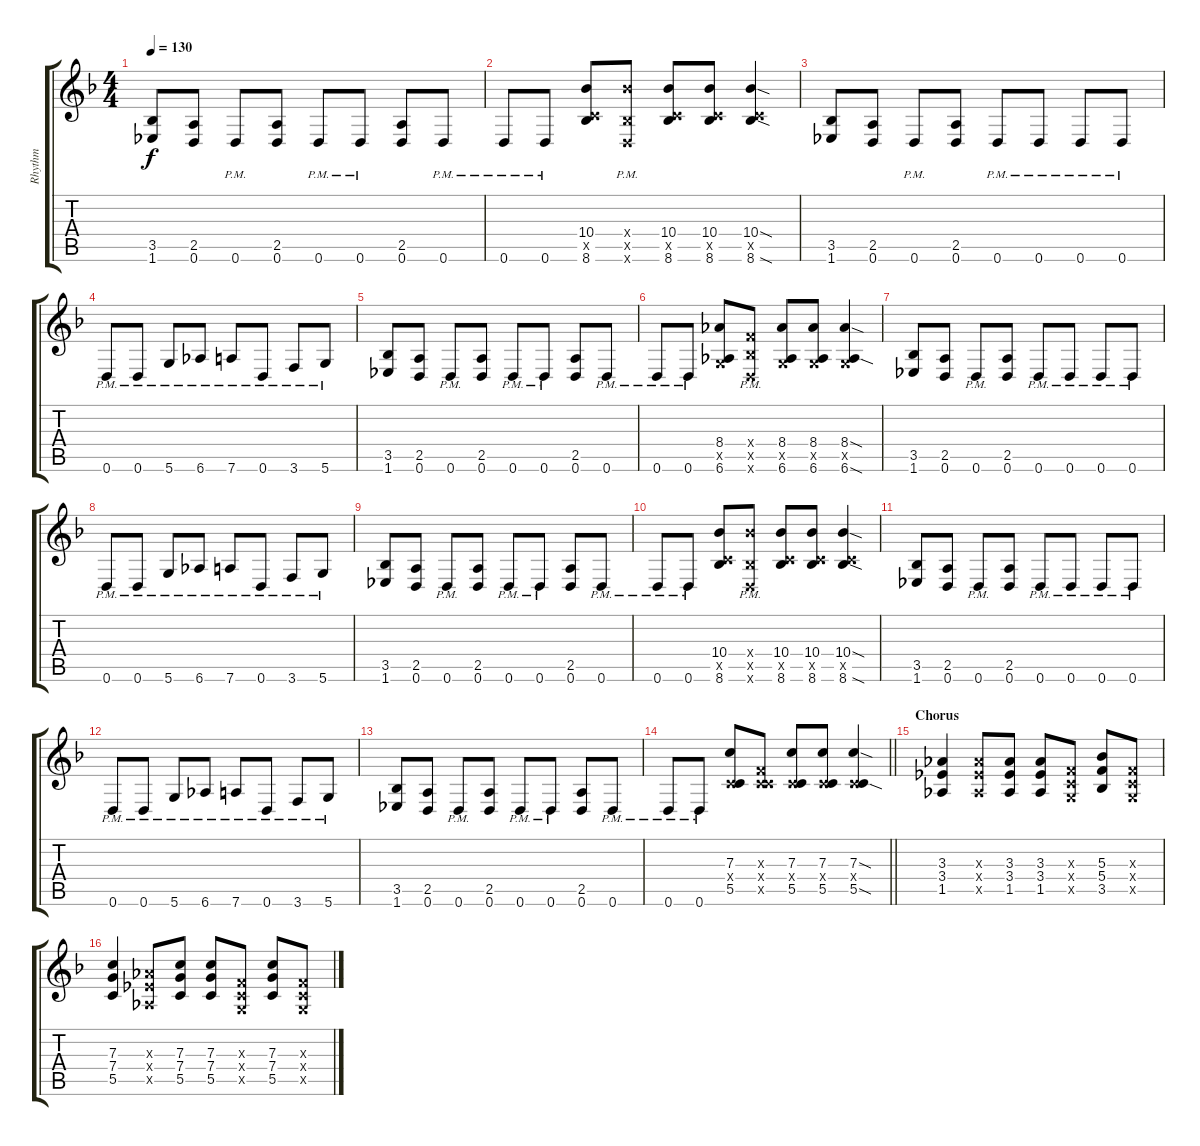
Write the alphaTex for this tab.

\track ("Rhythm" "Rhythm") {instrument overdrivenguitar}
\staff {score tabs}
\tuning (D4 A3 F3 C3 G2 D2) {hide}
\ts (4 4)
\tempo 130
\clef g2
\ks dminor
(3.5 1.6).8{dy f} (2.5 0.6).8 0.6{pm}.8 (2.5 0.6).8 0.6{pm}.8 0.6{pm}.8 (2.5 0.6).8 0.6{pm}.8 |
0.6{pm}.8 0.6{pm}.8 (10.4 5.5{x} 8.6).8 (10.4{pm x} 3.5{pm x} 0.6{x}).8 (10.4 5.5{x} 8.6).8 (10.4 5.5{x} 8.6).8 (10.4{sod} 5.5{x} 8.6{sod}).4 |
(3.5 1.6).8 (2.5 0.6).8 0.6{pm}.8 (2.5 0.6).8 0.6{pm}.8 0.6{pm}.8 0.6{pm}.8 0.6{pm}.8 |
0.6{pm}.8 0.6{pm}.8 5.6{pm}.8 6.6{pm}.8 7.6{pm}.8 0.6{pm}.8 3.6{pm}.8 5.6{pm}.8 |
(3.5 1.6).8 (2.5 0.6).8 0.6{pm}.8 (2.5 0.6).8 0.6{pm}.8 0.6{pm}.8 (2.5 0.6).8 0.6{pm}.8 |
0.6{pm}.8 0.6{pm}.8 (8.4 0.5{x} 6.6).8 (5.4{pm x} 3.5{pm x} 0.6{x}).8 (8.4 0.5{x} 6.6).8 (8.4 0.5{x} 6.6).8 (8.4{sod} 0.5{x} 6.6{sod}).4 |
(3.5 1.6).8 (2.5 0.6).8 0.6{pm}.8 (2.5 0.6).8 0.6{pm}.8 0.6{pm}.8 0.6{pm}.8 0.6{pm}.8 |
0.6{pm}.8 0.6{pm}.8 5.6{pm}.8 6.6{pm}.8 7.6{pm}.8 0.6{pm}.8 3.6{pm}.8 5.6{pm}.8 |
(3.5 1.6).8 (2.5 0.6).8 0.6{pm}.8 (2.5 0.6).8 0.6{pm}.8 0.6{pm}.8 (2.5 0.6).8 0.6{pm}.8 |
0.6{pm}.8 0.6{pm}.8 (10.4 5.5{x} 8.6).8 (10.4{pm x} 3.5{pm x} 0.6{x}).8 (10.4 5.5{x} 8.6).8 (10.4 5.5{x} 8.6).8 (10.4{sod} 5.5{x} 8.6{sod}).4 |
(3.5 1.6).8 (2.5 0.6).8 0.6{pm}.8 (2.5 0.6).8 0.6{pm}.8 0.6{pm}.8 0.6{pm}.8 0.6{pm}.8 |
0.6{pm}.8 0.6{pm}.8 5.6{pm}.8 6.6{pm}.8 7.6{pm}.8 0.6{pm}.8 3.6{pm}.8 5.6{pm}.8 |
(3.5 1.6).8 (2.5 0.6).8 0.6{pm}.8 (2.5 0.6).8 0.6{pm}.8 0.6{pm}.8 (2.5 0.6).8 0.6{pm}.8 |
\barLineRight lightlight
0.6{pm}.8 0.6{pm}.8 (7.3 0.4{x} 5.5).8 (0.3{x} 0.4{x} 5.5{x}).8 (7.3 0.4{x} 5.5).8 (7.3 0.4{x} 5.5).8 (7.3{sod} 0.4{x} 5.5{sod}).4 |
\section ("" "Chorus")
(3.3 3.4 1.5).4 (3.3{x} 3.4{x} 1.5{x}).8 (3.3 3.4 1.5).8 (3.3 3.4 1.5).8 (0.3{x} 0.4{x} 0.5{x}).8 (5.3 5.4 3.5).8 (0.3{x} 0.4{x} 0.5{x}).8 |
(7.3 7.4 5.5).4 (3.3{x} 3.4{x} 1.5{x}).8 (7.3 7.4 5.5).8 (7.3 7.4 5.5).8 (0.3{x} 0.4{x} 0.5{x}).8 (7.3 7.4 5.5).8 (0.3{x} 0.4{x} 0.5{x}).8
